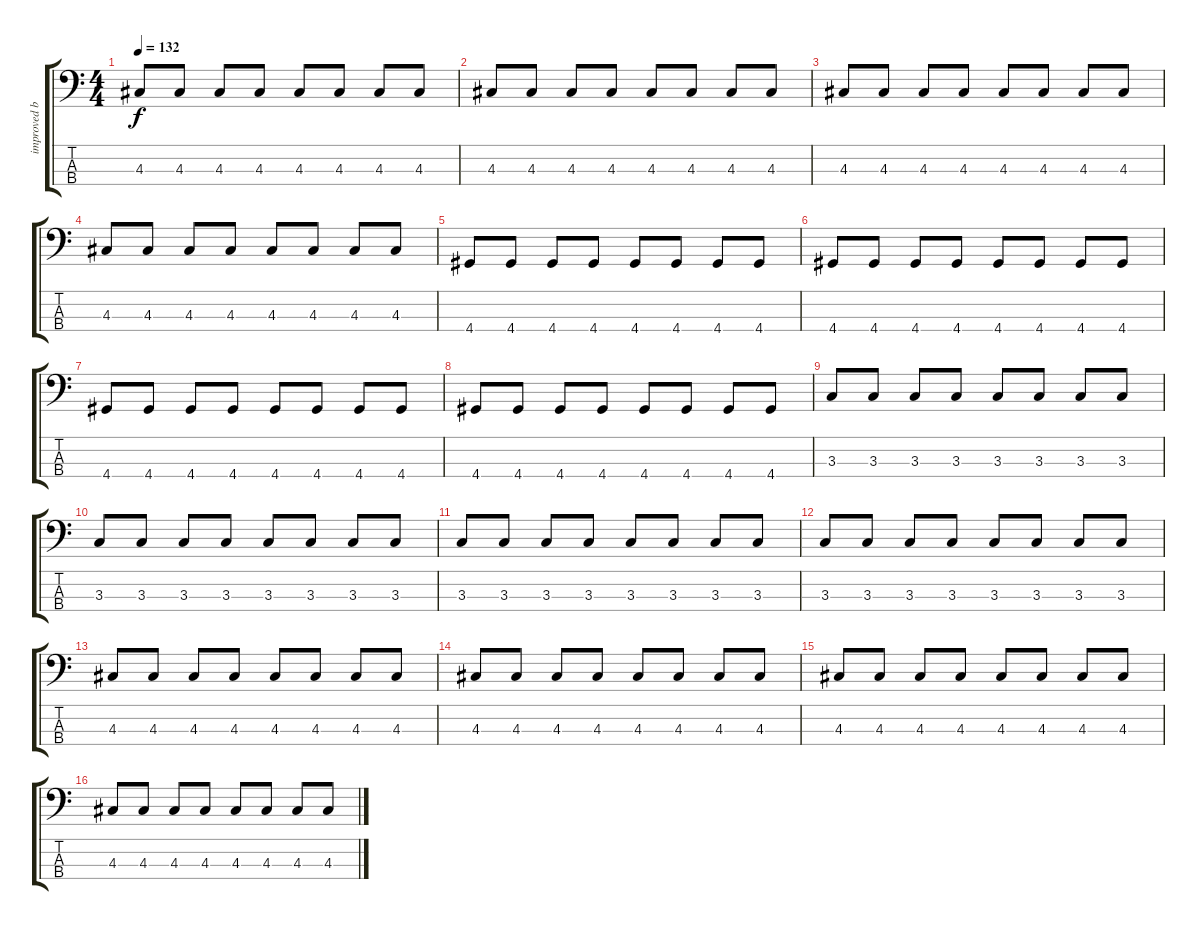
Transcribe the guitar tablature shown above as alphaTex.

\track ("improved bass" "improved b") {instrument electricbassfinger}
\staff {score tabs}
\tuning (G2 D2 A1 E1) {hide}
\ts (4 4)
\tempo 132
\clef f4
\ks c
4.3.8{dy f} 4.3.8 4.3.8 4.3.8 4.3.8 4.3.8 4.3.8 4.3.8 |
4.3.8 4.3.8 4.3.8 4.3.8 4.3.8 4.3.8 4.3.8 4.3.8 |
4.3.8 4.3.8 4.3.8 4.3.8 4.3.8 4.3.8 4.3.8 4.3.8 |
4.3.8 4.3.8 4.3.8 4.3.8 4.3.8 4.3.8 4.3.8 4.3.8 |
4.4.8 4.4.8 4.4.8 4.4.8 4.4.8 4.4.8 4.4.8 4.4.8 |
4.4.8 4.4.8 4.4.8 4.4.8 4.4.8 4.4.8 4.4.8 4.4.8 |
4.4.8 4.4.8 4.4.8 4.4.8 4.4.8 4.4.8 4.4.8 4.4.8 |
4.4.8 4.4.8 4.4.8 4.4.8 4.4.8 4.4.8 4.4.8 4.4.8 |
3.3.8 3.3.8 3.3.8 3.3.8 3.3.8 3.3.8 3.3.8 3.3.8 |
3.3.8 3.3.8 3.3.8 3.3.8 3.3.8 3.3.8 3.3.8 3.3.8 |
3.3.8 3.3.8 3.3.8 3.3.8 3.3.8 3.3.8 3.3.8 3.3.8 |
3.3.8 3.3.8 3.3.8 3.3.8 3.3.8 3.3.8 3.3.8 3.3.8 |
4.3.8 4.3.8 4.3.8 4.3.8 4.3.8 4.3.8 4.3.8 4.3.8 |
4.3.8 4.3.8 4.3.8 4.3.8 4.3.8 4.3.8 4.3.8 4.3.8 |
4.3.8 4.3.8 4.3.8 4.3.8 4.3.8 4.3.8 4.3.8 4.3.8 |
4.3.8 4.3.8 4.3.8 4.3.8 4.3.8 4.3.8 4.3.8 4.3.8
